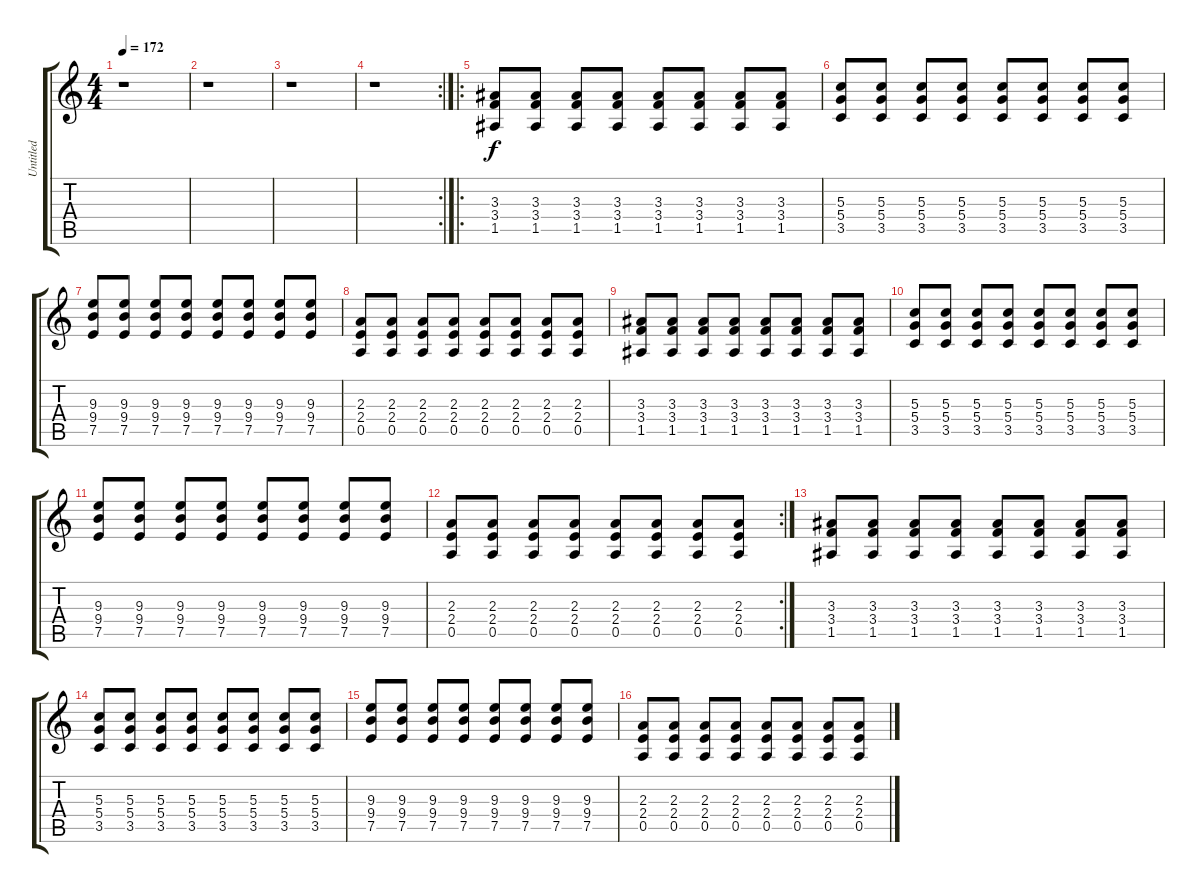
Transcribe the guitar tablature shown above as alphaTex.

\track ("Untitled" "Untitled") {instrument distortionguitar}
\staff {score tabs}
\tuning (E4 B3 G3 D3 A2 E2) {hide}
\ts (4 4)
\tempo 172
\clef g2
\ks c
r.1{dy f} |
r.1 |
r.1 |
\rc 2
r.1 |
\ro
(3.3 3.4 1.5).8 (3.3 3.4 1.5).8 (3.3 3.4 1.5).8 (3.3 3.4 1.5).8 (3.3 3.4 1.5).8 (3.3 3.4 1.5).8 (3.3 3.4 1.5).8 (3.3 3.4 1.5).8 |
(5.3 5.4 3.5).8 (5.3 5.4 3.5).8 (5.3 5.4 3.5).8 (5.3 5.4 3.5).8 (5.3 5.4 3.5).8 (5.3 5.4 3.5).8 (5.3 5.4 3.5).8 (5.3 5.4 3.5).8 |
(9.3 9.4 7.5).8 (9.3 9.4 7.5).8 (9.3 9.4 7.5).8 (9.3 9.4 7.5).8 (9.3 9.4 7.5).8 (9.3 9.4 7.5).8 (9.3 9.4 7.5).8 (9.3 9.4 7.5).8 |
(2.3 2.4 0.5).8 (2.3 2.4 0.5).8 (2.3 2.4 0.5).8 (2.3 2.4 0.5).8 (2.3 2.4 0.5).8 (2.3 2.4 0.5).8 (2.3 2.4 0.5).8 (2.3 2.4 0.5).8 |
(3.3 3.4 1.5).8 (3.3 3.4 1.5).8 (3.3 3.4 1.5).8 (3.3 3.4 1.5).8 (3.3 3.4 1.5).8 (3.3 3.4 1.5).8 (3.3 3.4 1.5).8 (3.3 3.4 1.5).8 |
(5.3 5.4 3.5).8 (5.3 5.4 3.5).8 (5.3 5.4 3.5).8 (5.3 5.4 3.5).8 (5.3 5.4 3.5).8 (5.3 5.4 3.5).8 (5.3 5.4 3.5).8 (5.3 5.4 3.5).8 |
(9.3 9.4 7.5).8 (9.3 9.4 7.5).8 (9.3 9.4 7.5).8 (9.3 9.4 7.5).8 (9.3 9.4 7.5).8 (9.3 9.4 7.5).8 (9.3 9.4 7.5).8 (9.3 9.4 7.5).8 |
\rc 2
(2.3 2.4 0.5).8 (2.3 2.4 0.5).8 (2.3 2.4 0.5).8 (2.3 2.4 0.5).8 (2.3 2.4 0.5).8 (2.3 2.4 0.5).8 (2.3 2.4 0.5).8 (2.3 2.4 0.5).8 |
(3.3 3.4 1.5).8 (3.3 3.4 1.5).8 (3.3 3.4 1.5).8 (3.3 3.4 1.5).8 (3.3 3.4 1.5).8 (3.3 3.4 1.5).8 (3.3 3.4 1.5).8 (3.3 3.4 1.5).8 |
(5.3 5.4 3.5).8 (5.3 5.4 3.5).8 (5.3 5.4 3.5).8 (5.3 5.4 3.5).8 (5.3 5.4 3.5).8 (5.3 5.4 3.5).8 (5.3 5.4 3.5).8 (5.3 5.4 3.5).8 |
(9.3 9.4 7.5).8 (9.3 9.4 7.5).8 (9.3 9.4 7.5).8 (9.3 9.4 7.5).8 (9.3 9.4 7.5).8 (9.3 9.4 7.5).8 (9.3 9.4 7.5).8 (9.3 9.4 7.5).8 |
(2.3 2.4 0.5).8 (2.3 2.4 0.5).8 (2.3 2.4 0.5).8 (2.3 2.4 0.5).8 (2.3 2.4 0.5).8 (2.3 2.4 0.5).8 (2.3 2.4 0.5).8 (2.3 2.4 0.5).8
